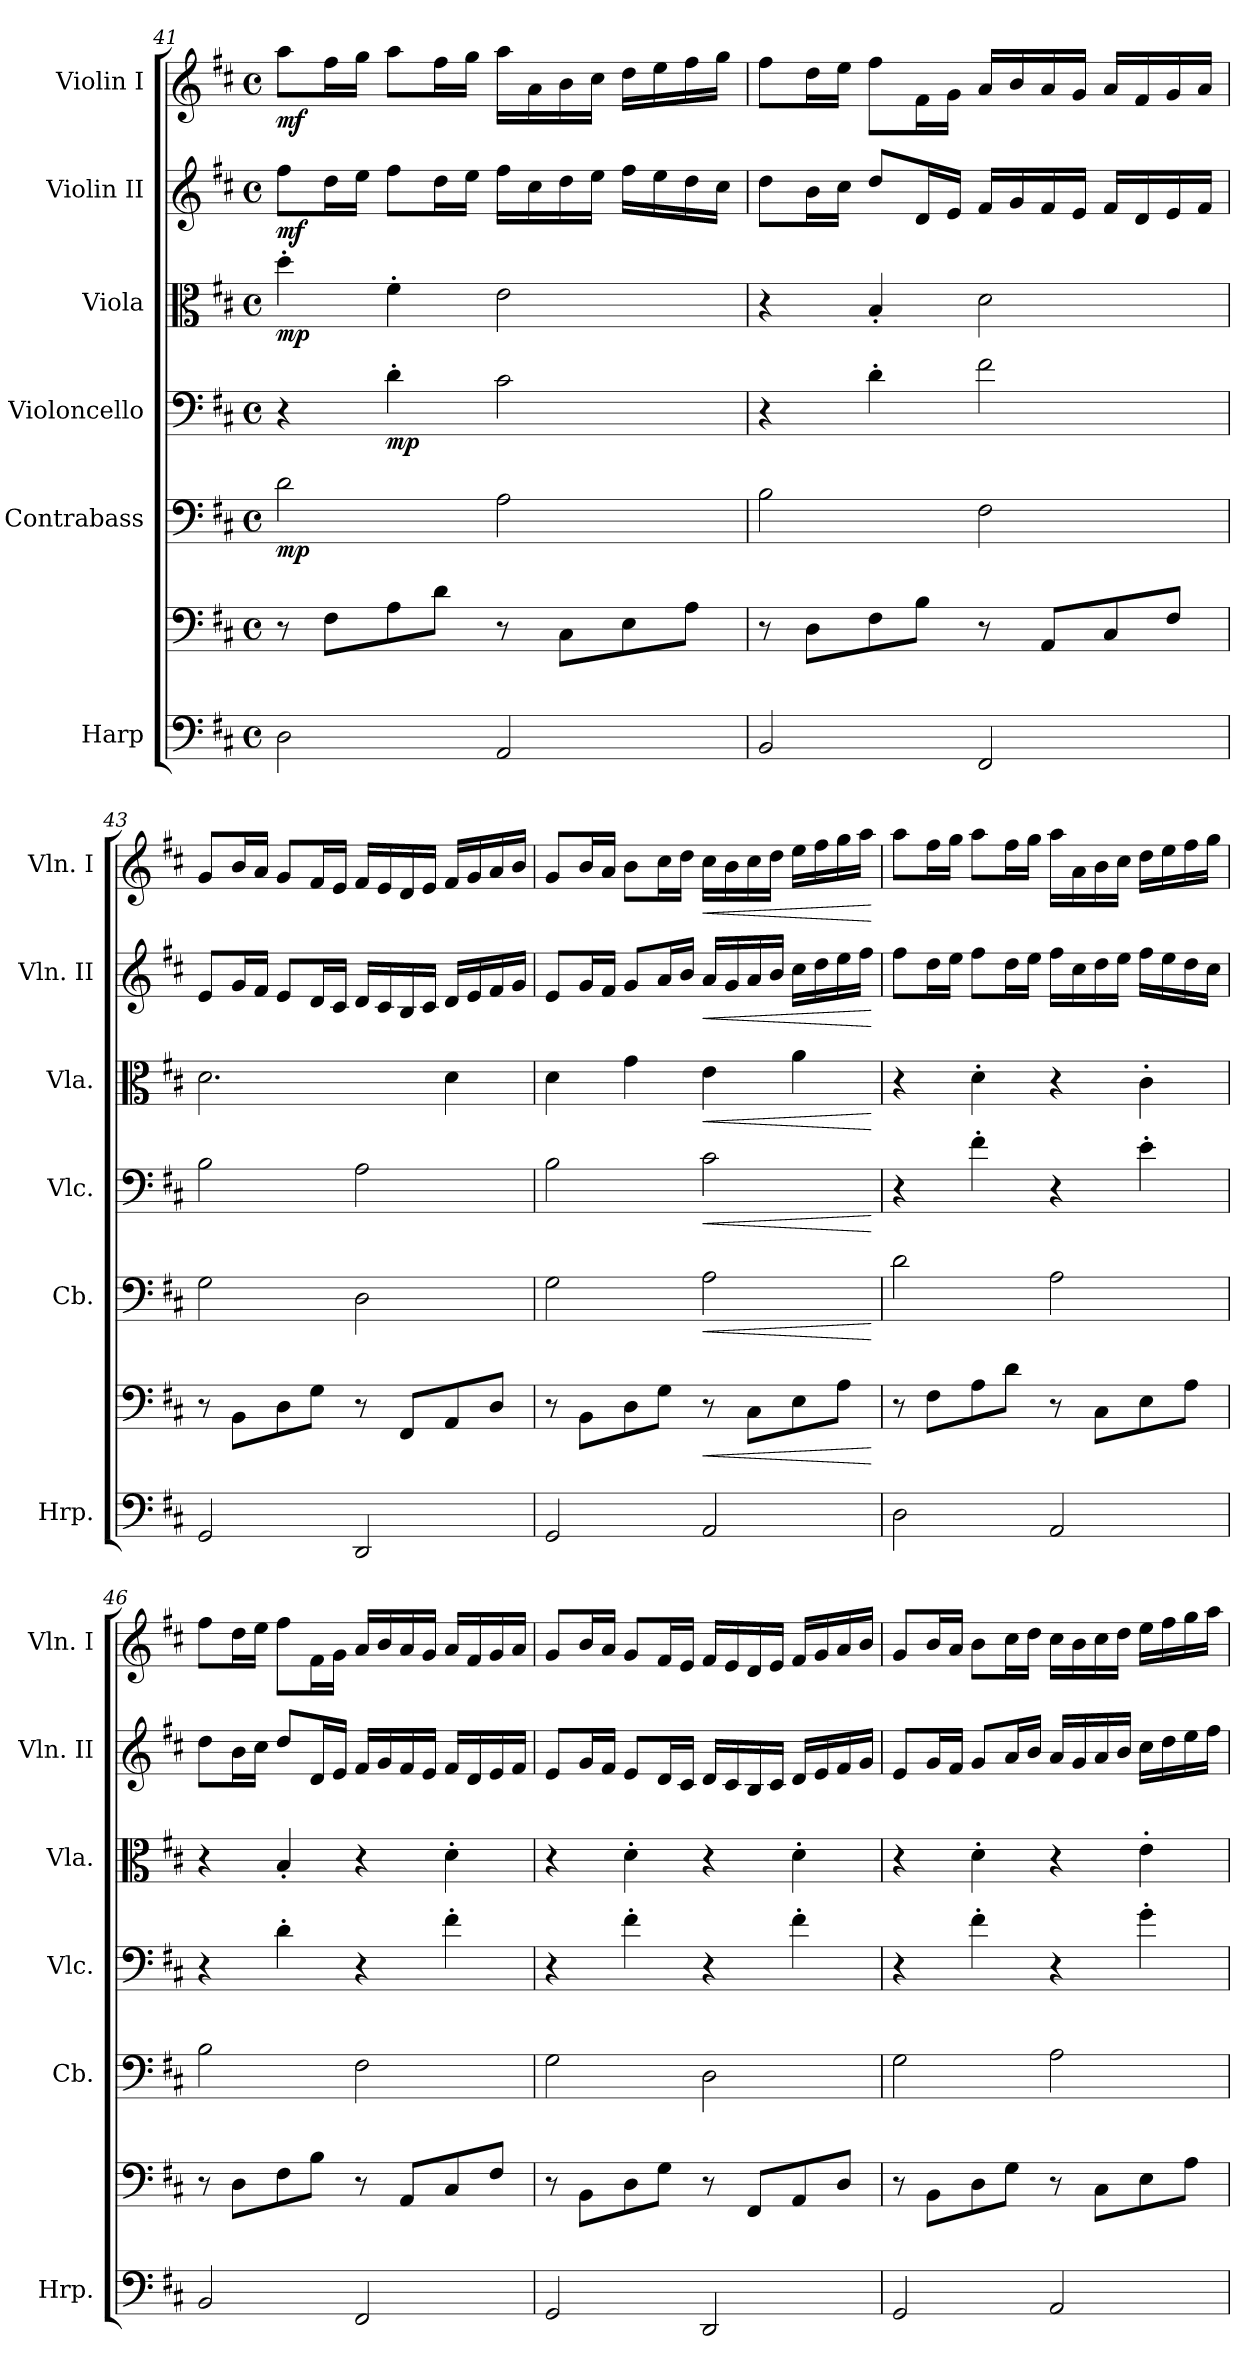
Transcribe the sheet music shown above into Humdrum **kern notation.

**kern	**kern	**dynam	**kern	**dynam	**kern	**dynam	**kern	**dynam	**kern	**dynam	**kern	**dynam
*part6	*part6	*part6	*part5	*part5	*part4	*part4	*part3	*part3	*part2	*part2	*part1	*part1
*staff7	*staff6	*staff6/7	*staff5	*staff5	*staff4	*staff4	*staff3	*staff3	*staff2	*staff2	*staff1	*staff1
*I"Harp	*	*	*I"Contrabass	*	*I"Violoncello	*	*I"Viola	*	*I"Violin II	*	*I"Violin I	*
*I'Hrp.	*	*	*I'Cb.	*	*I'Vlc.	*	*I'Vla.	*	*I'Vln. II	*	*I'Vln. I	*
*clefF4	*clefF4	*	*clefF4	*	*clefF4	*	*clefC3	*	*clefG2	*	*clefG2	*
*	*	*	*ITrd7c12	*	*	*	*	*	*	*	*	*
*k[f#c#]	*k[f#c#]	*	*k[f#c#]	*	*k[f#c#]	*	*k[f#c#]	*	*k[f#c#]	*	*k[f#c#]	*
*M4/4	*M4/4	*	*M4/4	*	*M4/4	*	*M4/4	*	*M4/4	*	*M4/4	*
*met(c)	*met(c)	*	*met(c)	*	*met(c)	*	*met(c)	*	*met(c)	*	*met(c)	*
=41	=41	=41	=41	=41	=41	=41	=41	=41	=41	=41	=41	=41
!	!	!LO:DY:b=2	!	!	!	!	!	!	!	!	!	!
!	!	!LO:DY:n=1:b	!	!LO:DY:b	!	!	!	!LO:DY:b	!	!LO:DY:b	!	!LO:DY:b
2D\	8r	mp mp	2D\	mp	4r	.	4dd'\	mp	8ff#\L	mf	8aa\L	mf
.	8F#\L	.	.	.	.	.	.	.	16dd\L	.	16ff#\L	.
.	.	.	.	.	.	.	.	.	16ee\JJ	.	16gg\JJ	.
!	!	!	!	!	!	!LO:DY:b	!	!	!	!	!	!
.	8A\	.	.	.	4d'\	mp	4f#'\	.	8ff#\L	.	8aa\L	.
.	8d\J	.	.	.	.	.	.	.	16dd\L	.	16ff#\L	.
.	.	.	.	.	.	.	.	.	16ee\JJ	.	16gg\JJ	.
2AA/	8r	.	2AA\	.	2c#\	.	2e\	.	16ff#\LL	.	16aa\LL	.
.	.	.	.	.	.	.	.	.	16cc#\	.	16a\	.
.	8C#\L	.	.	.	.	.	.	.	16dd\	.	16b\	.
.	.	.	.	.	.	.	.	.	16ee\JJ	.	16cc#\JJ	.
.	8E\	.	.	.	.	.	.	.	16ff#\LL	.	16dd\LL	.
.	.	.	.	.	.	.	.	.	16ee\	.	16ee\	.
.	8A\J	.	.	.	.	.	.	.	16dd\	.	16ff#\	.
.	.	.	.	.	.	.	.	.	16cc#\JJ	.	16gg\JJ	.
!!LO:PB:g=z
=42	=42	=42	=42	=42	=42	=42	=42	=42	=42	=42	=42	=42
2BB/	8r	.	2BB\	.	4r	.	4r	.	8dd\L	.	8ff#\L	.
.	8D\L	.	.	.	.	.	.	.	16b\L	.	16dd\L	.
.	.	.	.	.	.	.	.	.	16cc#\JJ	.	16ee\JJ	.
.	8F#\	.	.	.	4d'\	.	4B'/	.	8dd/L	.	8ff#\L	.
.	8B\J	.	.	.	.	.	.	.	16d/L	.	16f#\L	.
.	.	.	.	.	.	.	.	.	16e/JJ	.	16g\JJ	.
2FF#/	8r	.	2FF#\	.	2f#\	.	2d\	.	16f#/LL	.	16a/LL	.
.	.	.	.	.	.	.	.	.	16g/	.	16b/	.
.	8AA/L	.	.	.	.	.	.	.	16f#/	.	16a/	.
.	.	.	.	.	.	.	.	.	16e/JJ	.	16g/JJ	.
.	8C#/	.	.	.	.	.	.	.	16f#/LL	.	16a/LL	.
.	.	.	.	.	.	.	.	.	16d/	.	16f#/	.
.	8F#/J	.	.	.	.	.	.	.	16e/	.	16g/	.
.	.	.	.	.	.	.	.	.	16f#/JJ	.	16a/JJ	.
=43	=43	=43	=43	=43	=43	=43	=43	=43	=43	=43	=43	=43
2GG/	8r	.	2GG\	.	2B\	.	2.d\	.	8e/L	.	8g/L	.
.	8BB\L	.	.	.	.	.	.	.	16g/L	.	16b/L	.
.	.	.	.	.	.	.	.	.	16f#/JJ	.	16a/JJ	.
.	8D\	.	.	.	.	.	.	.	8e/L	.	8g/L	.
.	8G\J	.	.	.	.	.	.	.	16d/L	.	16f#/L	.
.	.	.	.	.	.	.	.	.	16c#/JJ	.	16e/JJ	.
2DD/	8r	.	2DD\	.	2A\	.	.	.	16d/LL	.	16f#/LL	.
.	.	.	.	.	.	.	.	.	16c#/	.	16e/	.
.	8FF#/L	.	.	.	.	.	.	.	16B/	.	16d/	.
.	.	.	.	.	.	.	.	.	16c#/JJ	.	16e/JJ	.
.	8AA/	.	.	.	.	.	4d\	.	16d/LL	.	16f#/LL	.
.	.	.	.	.	.	.	.	.	16e/	.	16g/	.
.	8D/J	.	.	.	.	.	.	.	16f#/	.	16a/	.
.	.	.	.	.	.	.	.	.	16g/JJ	.	16b/JJ	.
=44	=44	=44	=44	=44	=44	=44	=44	=44	=44	=44	=44	=44
2GG/	8r	.	2GG\	.	2B\	.	4d\	.	8e/L	.	8g/L	.
.	8BB\L	.	.	.	.	.	.	.	16g/L	.	16b/L	.
.	.	.	.	.	.	.	.	.	16f#/JJ	.	16a/JJ	.
.	8D\	.	.	.	.	.	4g\	.	8g/L	.	8b\L	.
.	8G\J	.	.	.	.	.	.	.	16a/L	.	16cc#\L	.
.	.	.	.	.	.	.	.	.	16b/JJ	.	16dd\JJ	.
!	!	!LO:HP:b	!	!LO:HP:b	!	!LO:HP:b	!	!LO:HP:b	!	!LO:HP:b	!	!LO:HP:b
2AA/	8r	<	2AA\	<	2c#\	<	4e\	<	16a/LL	<	16cc#\LL	<
.	.	.	.	.	.	.	.	.	16g/	.	16b\	.
.	8C#\L	.	.	.	.	.	.	.	16a/	.	16cc#\	.
.	.	.	.	.	.	.	.	.	16b/JJ	.	16dd\JJ	.
.	8E\	.	.	.	.	.	4a\	.	16cc#\LL	.	16ee\LL	.
.	.	.	.	.	.	.	.	.	16dd\	.	16ff#\	.
.	8A\J	.	.	.	.	.	.	.	16ee\	.	16gg\	.
.	.	.	.	.	.	.	.	.	16ff#\JJ	.	16aa\JJ	.
.	.	[	.	[	.	[	.	[	.	[	.	[
=45	=45	=45	=45	=45	=45	=45	=45	=45	=45	=45	=45	=45
2D\	8r	.	2D\	.	4r	.	4r	.	8ff#\L	.	8aa\L	.
.	8F#\L	.	.	.	.	.	.	.	16dd\L	.	16ff#\L	.
.	.	.	.	.	.	.	.	.	16ee\JJ	.	16gg\JJ	.
.	8A\	.	.	.	4f#'\	.	4d'\	.	8ff#\L	.	8aa\L	.
.	8d\J	.	.	.	.	.	.	.	16dd\L	.	16ff#\L	.
.	.	.	.	.	.	.	.	.	16ee\JJ	.	16gg\JJ	.
2AA/	8r	.	2AA\	.	4r	.	4r	.	16ff#\LL	.	16aa\LL	.
.	.	.	.	.	.	.	.	.	16cc#\	.	16a\	.
.	8C#\L	.	.	.	.	.	.	.	16dd\	.	16b\	.
.	.	.	.	.	.	.	.	.	16ee\JJ	.	16cc#\JJ	.
.	8E\	.	.	.	4e'\	.	4c#'\	.	16ff#\LL	.	16dd\LL	.
.	.	.	.	.	.	.	.	.	16ee\	.	16ee\	.
.	8A\J	.	.	.	.	.	.	.	16dd\	.	16ff#\	.
.	.	.	.	.	.	.	.	.	16cc#\JJ	.	16gg\JJ	.
!!LO:PB:g=z
=46	=46	=46	=46	=46	=46	=46	=46	=46	=46	=46	=46	=46
2BB/	8r	.	2BB\	.	4r	.	4r	.	8dd\L	.	8ff#\L	.
.	8D\L	.	.	.	.	.	.	.	16b\L	.	16dd\L	.
.	.	.	.	.	.	.	.	.	16cc#\JJ	.	16ee\JJ	.
.	8F#\	.	.	.	4d'\	.	4B'/	.	8dd/L	.	8ff#\L	.
.	8B\J	.	.	.	.	.	.	.	16d/L	.	16f#\L	.
.	.	.	.	.	.	.	.	.	16e/JJ	.	16g\JJ	.
2FF#/	8r	.	2FF#\	.	4r	.	4r	.	16f#/LL	.	16a/LL	.
.	.	.	.	.	.	.	.	.	16g/	.	16b/	.
.	8AA/L	.	.	.	.	.	.	.	16f#/	.	16a/	.
.	.	.	.	.	.	.	.	.	16e/JJ	.	16g/JJ	.
.	8C#/	.	.	.	4f#'\	.	4d'\	.	16f#/LL	.	16a/LL	.
.	.	.	.	.	.	.	.	.	16d/	.	16f#/	.
.	8F#/J	.	.	.	.	.	.	.	16e/	.	16g/	.
.	.	.	.	.	.	.	.	.	16f#/JJ	.	16a/JJ	.
=47	=47	=47	=47	=47	=47	=47	=47	=47	=47	=47	=47	=47
2GG/	8r	.	2GG\	.	4r	.	4r	.	8e/L	.	8g/L	.
.	8BB\L	.	.	.	.	.	.	.	16g/L	.	16b/L	.
.	.	.	.	.	.	.	.	.	16f#/JJ	.	16a/JJ	.
.	8D\	.	.	.	4f#'\	.	4d'\	.	8e/L	.	8g/L	.
.	8G\J	.	.	.	.	.	.	.	16d/L	.	16f#/L	.
.	.	.	.	.	.	.	.	.	16c#/JJ	.	16e/JJ	.
2DD/	8r	.	2DD\	.	4r	.	4r	.	16d/LL	.	16f#/LL	.
.	.	.	.	.	.	.	.	.	16c#/	.	16e/	.
.	8FF#/L	.	.	.	.	.	.	.	16B/	.	16d/	.
.	.	.	.	.	.	.	.	.	16c#/JJ	.	16e/JJ	.
.	8AA/	.	.	.	4f#'\	.	4d'\	.	16d/LL	.	16f#/LL	.
.	.	.	.	.	.	.	.	.	16e/	.	16g/	.
.	8D/J	.	.	.	.	.	.	.	16f#/	.	16a/	.
.	.	.	.	.	.	.	.	.	16g/JJ	.	16b/JJ	.
=48	=48	=48	=48	=48	=48	=48	=48	=48	=48	=48	=48	=48
2GG/	8r	.	2GG\	.	4r	.	4r	.	8e/L	.	8g/L	.
.	8BB\L	.	.	.	.	.	.	.	16g/L	.	16b/L	.
.	.	.	.	.	.	.	.	.	16f#/JJ	.	16a/JJ	.
.	8D\	.	.	.	4f#'\	.	4d'\	.	8g/L	.	8b\L	.
.	8G\J	.	.	.	.	.	.	.	16a/L	.	16cc#\L	.
.	.	.	.	.	.	.	.	.	16b/JJ	.	16dd\JJ	.
2AA/	8r	.	2AA\	.	4r	.	4r	.	16a/LL	.	16cc#\LL	.
.	.	.	.	.	.	.	.	.	16g/	.	16b\	.
.	8C#\L	.	.	.	.	.	.	.	16a/	.	16cc#\	.
.	.	.	.	.	.	.	.	.	16b/JJ	.	16dd\JJ	.
.	8E\	.	.	.	4g'\	.	4e'\	.	16cc#\LL	.	16ee\LL	.
.	.	.	.	.	.	.	.	.	16dd\	.	16ff#\	.
.	8A\J	.	.	.	.	.	.	.	16ee\	.	16gg\	.
.	.	.	.	.	.	.	.	.	16ff#\JJ	.	16aa\JJ	.
=	=	=	=	=	=	=	=	=	=	=	=	=
*-	*-	*-	*-	*-	*-	*-	*-	*-	*-	*-	*-	*-
